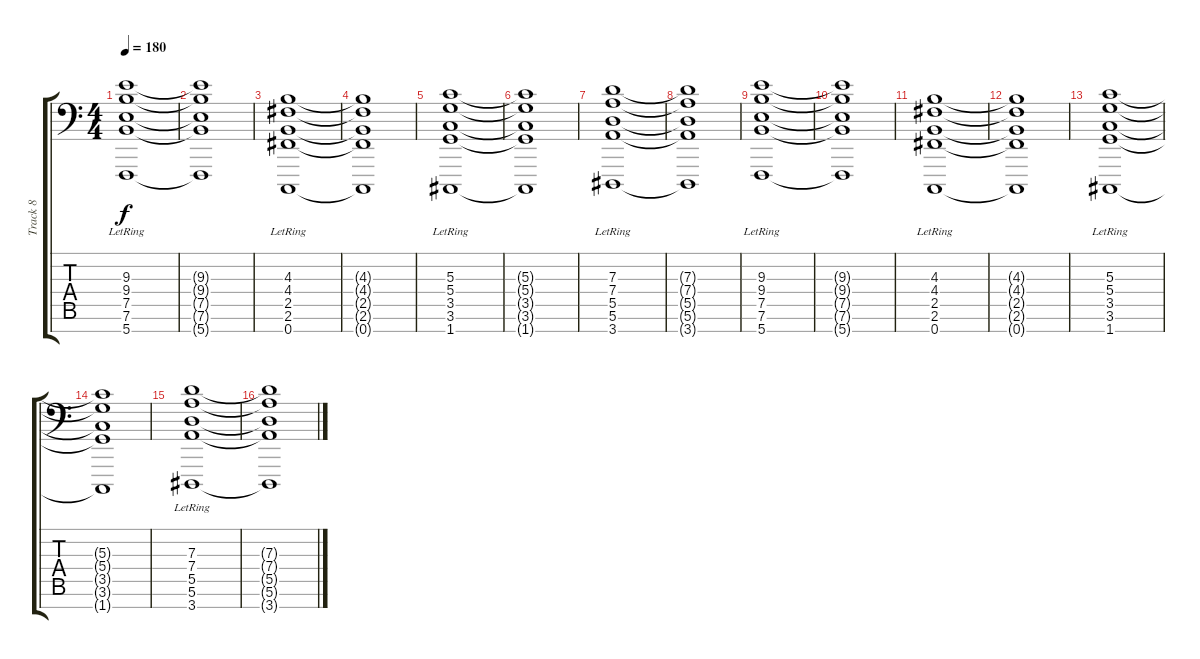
\track ("Track 8" "Track 8") {instrument stringensemble1}
\staff {score tabs}
\tuning (E4 B3 G3 D3 A2 E2 C-1) {hide}
\ts (4 4)
\tempo 180
\clef f4
\ks c
(9.3{lr} 9.4{lr} 7.5{lr} 7.6{lr} 5.7{lr}).1{dy f} |
(9.3{t} 9.4{t} 7.5{t} 7.6{t} 5.7{t}).1 |
(4.3{lr} 4.4{lr} 2.5{lr} 2.6{lr} 0.7{lr}).1 |
(4.3{t} 4.4{t} 2.5{t} 2.6{t} 0.7{t}).1 |
(5.3{lr} 5.4{lr} 3.5{lr} 3.6{lr} 1.7{lr}).1 |
(5.3{t} 5.4{t} 3.5{t} 3.6{t} 1.7{t}).1 |
(7.3{lr} 7.4{lr} 5.5{lr} 5.6{lr} 3.7{lr}).1 |
(7.3{t} 7.4{t} 5.5{t} 5.6{t} 3.7{t}).1 |
(9.3{lr} 9.4{lr} 7.5{lr} 7.6{lr} 5.7{lr}).1 |
(9.3{t} 9.4{t} 7.5{t} 7.6{t} 5.7{t}).1 |
(4.3{lr} 4.4{lr} 2.5{lr} 2.6{lr} 0.7{lr}).1 |
(4.3{t} 4.4{t} 2.5{t} 2.6{t} 0.7{t}).1 |
(5.3{lr} 5.4{lr} 3.5{lr} 3.6{lr} 1.7{lr}).1 |
(5.3{t} 5.4{t} 3.5{t} 3.6{t} 1.7{t}).1 |
(7.3{lr} 7.4{lr} 5.5{lr} 5.6{lr} 3.7{lr}).1 |
(7.3{t} 7.4{t} 5.5{t} 5.6{t} 3.7{t}).1
